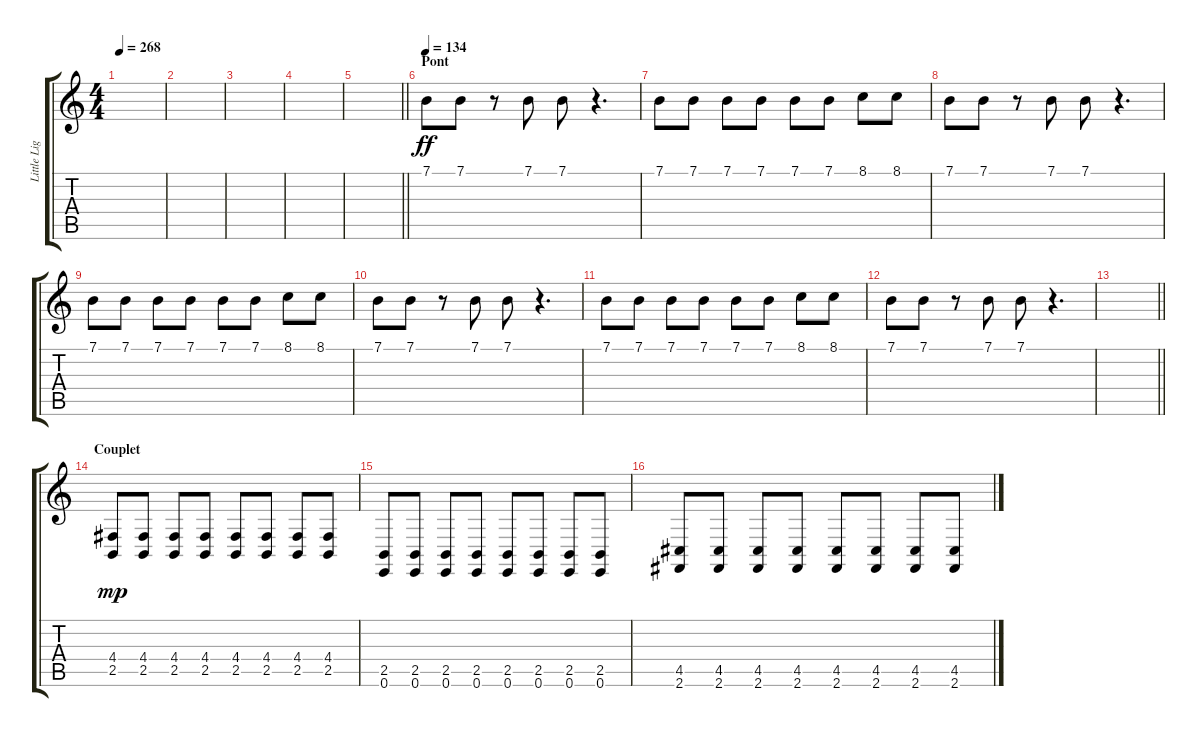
\track ("Little Light' - Clavier" "Little Lig") {instrument lead1square}
\staff {score tabs}
\tuning (E4 B3 G3 D3 A2 E2) {hide}
\ts (4 4)
\tempo 268
\clef g2
\ks c
|
|
|
|
\barLineRight lightlight
|
\section ("" "Pont")
\tempo 134
7.1.8{dy ff} 7.1.8 r.8 7.1.8 7.1.8 r.4{d} |
7.1.8 7.1.8 7.1.8 7.1.8 7.1.8 7.1.8 8.1.8 8.1.8 |
7.1.8 7.1.8 r.8 7.1.8 7.1.8 r.4{d} |
7.1.8 7.1.8 7.1.8 7.1.8 7.1.8 7.1.8 8.1.8 8.1.8 |
7.1.8 7.1.8 r.8 7.1.8 7.1.8 r.4{d} |
7.1.8 7.1.8 7.1.8 7.1.8 7.1.8 7.1.8 8.1.8 8.1.8 |
7.1.8 7.1.8 r.8 7.1.8 7.1.8 r.4{d} |
\barLineRight lightlight
|
\section ("" "Couplet")
(4.4 2.5).8{dy mp} (4.4 2.5).8 (4.4 2.5).8 (4.4 2.5).8 (4.4 2.5).8 (4.4 2.5).8 (4.4 2.5).8 (4.4 2.5).8 |
(2.5 0.6).8 (2.5 0.6).8 (2.5 0.6).8 (2.5 0.6).8 (2.5 0.6).8 (2.5 0.6).8 (2.5 0.6).8 (2.5 0.6).8 |
(4.5 2.6).8 (4.5 2.6).8 (4.5 2.6).8 (4.5 2.6).8 (4.5 2.6).8 (4.5 2.6).8 (4.5 2.6).8 (4.5 2.6).8
